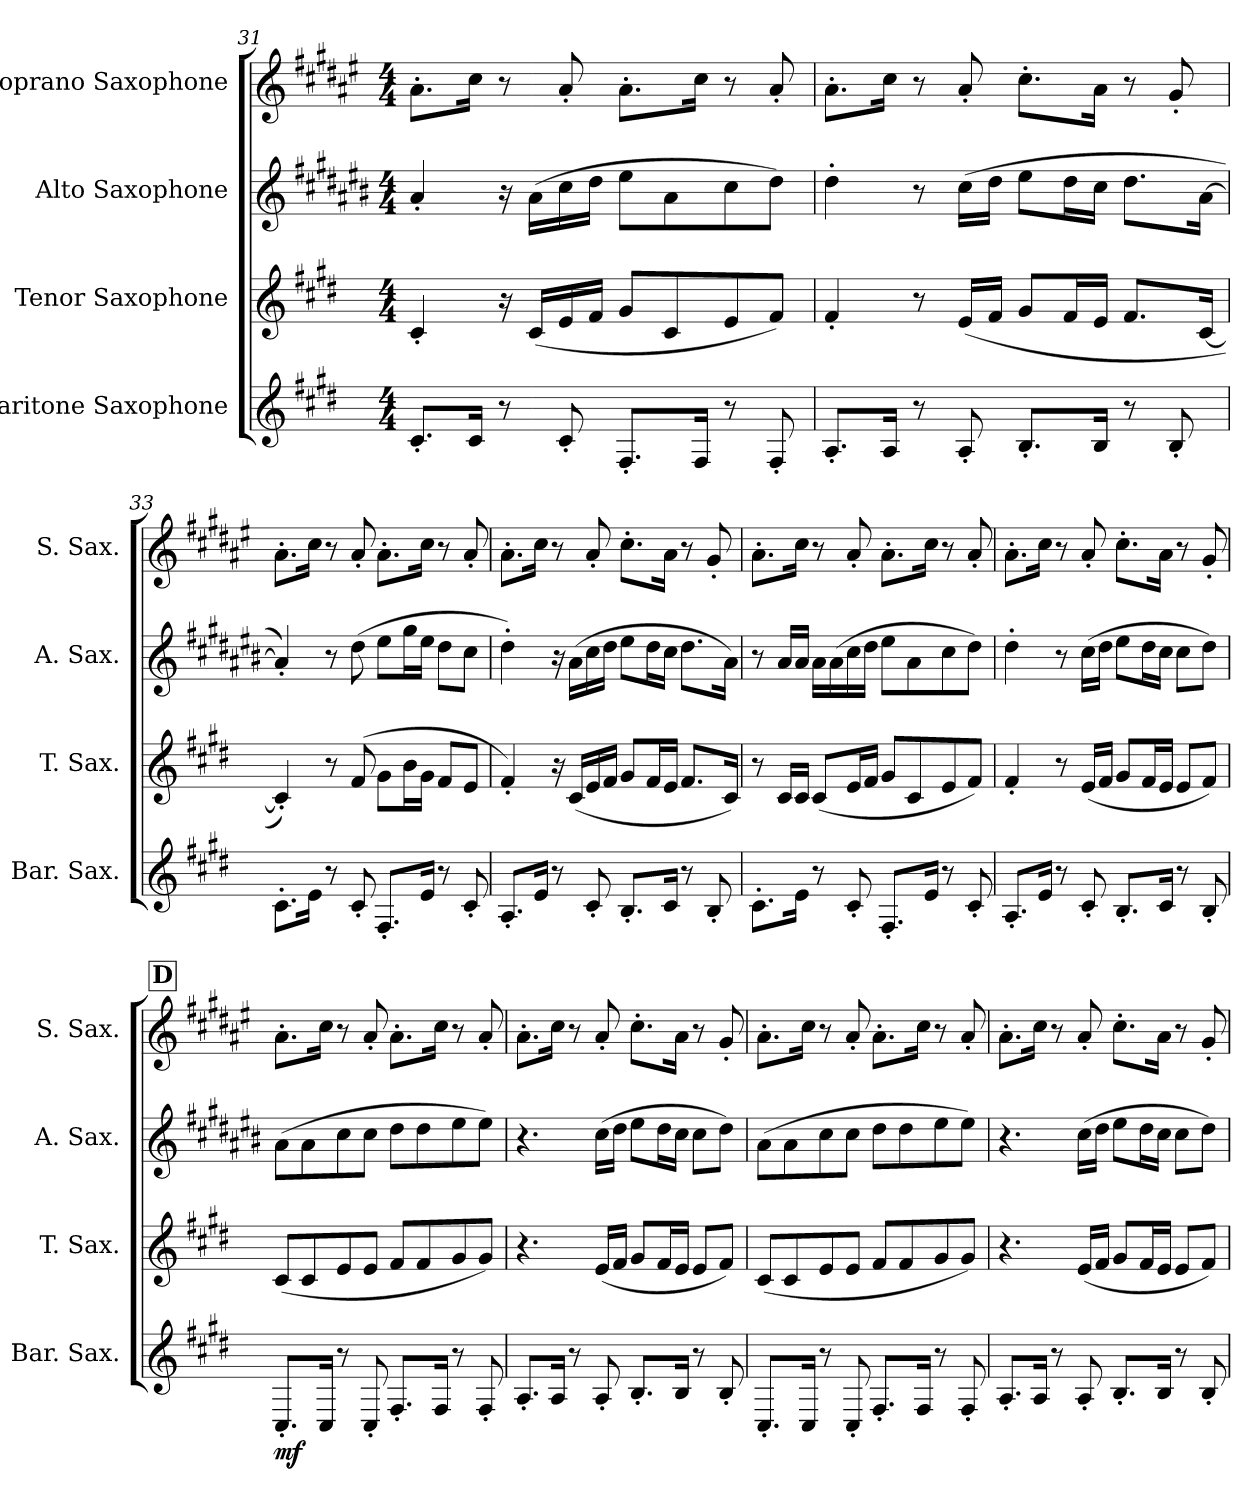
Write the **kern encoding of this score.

**kern	**dynam	**kern	**kern	**kern
*part4	*part4	*part3	*part2	*part1
*staff4	*staff4	*staff3	*staff2	*staff1
*I"Baritone Saxophone	*	*I"Tenor Saxophone	*I"Alto Saxophone	*I"Soprano Saxophone
*I'Bar. Sax.	*	*I'T. Sax.	*I'A. Sax.	*I'S. Sax.
*clefG2	*	*clefG2	*clefG2	*clefG2
*ITrd12c21	*	*ITrd8c14	*ITrd5c9	*ITrd1c2
*k[f#c#g#d#]	*	*k[f#c#g#d#]	*k[f#c#g#d#]	*k[f#c#g#d#]
*M4/4	*	*M4/4	*M4/4	*M4/4
=31	=31	=31	=31	=31
8.C#'/L	.	4C#'/	4c#'/	8.g#'\L
16C#/Jk	.	.	.	16b\Jk
8r	.	16r	16r	8r
.	.	(<16C#/LL	(>16c#\LL	.
8C#'/	.	16E/	16e\	8g#'/
.	.	16F#/JJ	16f#\JJ	.
8.FF#'/L	.	8G#/L	8g#\L	8.g#'\L
.	.	8C#/	8c#\	.
16FF#/Jk	.	.	.	16b\Jk
8r	.	8E/	8e\	8r
8FF#'/	.	8F#/J)	8f#\J)	8g#'/
=32	=32	=32	=32	=32
8.AA'/L	.	4F#'/	4f#'\	8.g#'\L
16AA/Jk	.	.	.	16b\Jk
8r	.	8r	8r	8r
8AA'/	.	(<16E/LL	(>16e\LL	8g#'/
.	.	16F#/JJ	16f#\JJ	.
8.BB'/L	.	8G#/L	8g#\L	8.b'\L
.	.	16F#/L	16f#\L	.
16BB/Jk	.	16E/JJ	16e\JJ	16g#\Jk
8r	.	8.F#/L	8.f#\L	8r
8BB'/	.	.	.	8f#'/
.	.	[16C#/Jk	[16c#\Jk	.
=33	=33	=33	=33	=33
8.C#'\L	.	4C#'/])	4c#'/])	8.g#'\L
16E\Jk	.	.	.	16b\Jk
8r	.	8r	8r	8r
8C#'/	.	(>8F#/	(>8f#\	8g#'/
8.FF#'/L	.	8G#\L	8g#\L	8.g#'\L
.	.	16B\L	16b\L	.
16E/Jk	.	16G#\JJ	16g#\JJ	16b\Jk
8r	.	8F#/L	8f#\L	8r
8C#'/	.	8E/J	8e\J	8g#'/
=34	=34	=34	=34	=34
8.AA'/L	.	4F#'/)	4f#'\)	8.g#'\L
16E/Jk	.	.	.	16b\Jk
8r	.	16r	16r	8r
.	.	(<16C#/LL	(>16c#\LL	.
8C#'/	.	16E/	16e\	8g#'/
.	.	16F#/JJ	16f#\JJ	.
8.BB'/L	.	8G#/L	8g#\L	8.b'\L
.	.	16F#/L	16f#\L	.
16C#/Jk	.	16E/JJ	16e\JJ	16g#\Jk
8r	.	8.F#/L	8.f#\L	8r
8BB'/	.	.	.	8f#'/
.	.	16C#/Jk)	16c#\Jk)	.
=35	=35	=35	=35	=35
8.C#'\L	.	8r	8r	8.g#'\L
.	.	16C#/LL	16c#/LL	.
16E\Jk	.	16C#/JJ	16c#/JJ	16b\Jk
8r	.	(<8C#/L	16c#\LL	8r
.	.	.	(>16c#\	.
8C#'/	.	16E/L	16e\	8g#'/
.	.	16F#/JJ	16f#\JJ	.
8.FF#'/L	.	8G#/L	8g#\L	8.g#'\L
.	.	8C#/	8c#\	.
16E/Jk	.	.	.	16b\Jk
8r	.	8E/	8e\	8r
8C#'/	.	8F#/J)	8f#\J)	8g#'/
=36	=36	=36	=36	=36
8.AA'/L	.	4F#'/	4f#'\	8.g#'\L
16E/Jk	.	.	.	16b\Jk
8r	.	8r	8r	8r
8C#'/	.	(<16E/LL	(>16e\LL	8g#'/
.	.	16F#/JJ	16f#\JJ	.
8.BB'/L	.	8G#/L	8g#\L	8.b'\L
.	.	16F#/L	16f#\L	.
16C#/Jk	.	16E/JJ	16e\JJ	16g#\Jk
8r	.	8E/L	8e\L	8r
8BB'/	.	8F#/J)	8f#\J)	8f#'/
!!LO:REH:place=s1:a:B:fs=14:t=D
=37	=37	=37	=37	=37
!	!LO:DY:b	!	!	!
8.CC#'/L	mf	(<8C#/L	(>8c#\L	8.g#'\L
.	.	8C#/	8c#\	.
16CC#/Jk	.	.	.	16b\Jk
8r	.	8E/	8e\	8r
8CC#'/	.	8E/J	8e\J	8g#'/
8.FF#'/L	.	8F#/L	8f#\L	8.g#'\L
.	.	8F#/	8f#\	.
16FF#/Jk	.	.	.	16b\Jk
8r	.	8G#/	8g#\	8r
8FF#'/	.	8G#/J)	8g#\J)	8g#'/
=38	=38	=38	=38	=38
8.AA'/L	.	4.r	4.r	8.g#'\L
16AA/Jk	.	.	.	16b\Jk
8r	.	.	.	8r
8AA'/	.	(<16E/LL	(>16e\LL	8g#'/
.	.	16F#/JJ	16f#\JJ	.
8.BB'/L	.	8G#/L	8g#\L	8.b'\L
.	.	16F#/L	16f#\L	.
16BB/Jk	.	16E/JJ	16e\JJ	16g#\Jk
8r	.	8E/L	8e\L	8r
8BB'/	.	8F#/J)	8f#\J)	8f#'/
=39	=39	=39	=39	=39
8.CC#'/L	.	(<8C#/L	(>8c#\L	8.g#'\L
.	.	8C#/	8c#\	.
16CC#/Jk	.	.	.	16b\Jk
8r	.	8E/	8e\	8r
8CC#'/	.	8E/J	8e\J	8g#'/
8.FF#'/L	.	8F#/L	8f#\L	8.g#'\L
.	.	8F#/	8f#\	.
16FF#/Jk	.	.	.	16b\Jk
8r	.	8G#/	8g#\	8r
8FF#'/	.	8G#/J)	8g#\J)	8g#'/
=40	=40	=40	=40	=40
8.AA'/L	.	4.r	4.r	8.g#'\L
16AA/Jk	.	.	.	16b\Jk
8r	.	.	.	8r
8AA'/	.	(<16E/LL	(>16e\LL	8g#'/
.	.	16F#/JJ	16f#\JJ	.
8.BB'/L	.	8G#/L	8g#\L	8.b'\L
.	.	16F#/L	16f#\L	.
16BB/Jk	.	16E/JJ	16e\JJ	16g#\Jk
8r	.	8E/L	8e\L	8r
8BB'/	.	8F#/J)	8f#\J)	8f#'/
=	=	=	=	=
*-	*-	*-	*-	*-
